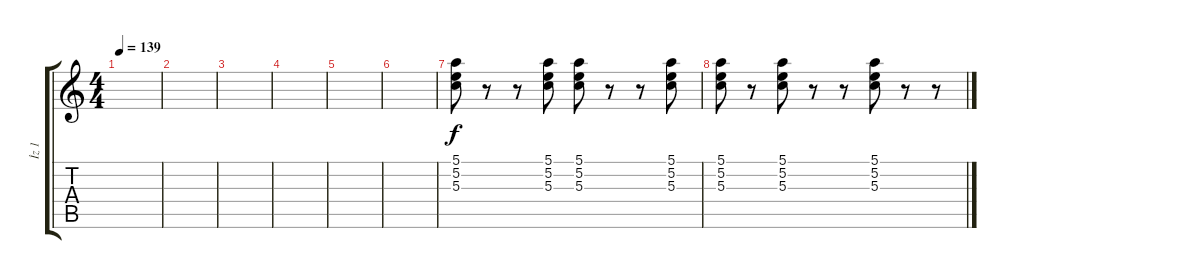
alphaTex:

\track ("İz 1" "İz 1") {instrument overdrivenguitar}
\staff {score tabs}
\tuning (E4 B3 G3 D3 A2 E2) {hide}
\ts (4 4)
\tempo 139
\clef g2
\ks c
|
|
|
|
|
|
(5.1 5.2 5.3).8{instrument overdrivenguitar} r.8 r.8 (5.1 5.2 5.3).8 (5.1 5.2 5.3).8 r.8 r.8 (5.1 5.2 5.3).8 |
(5.1 5.2 5.3).8 r.8 (5.1 5.2 5.3).8 r.8 r.8 (5.1 5.2 5.3).8 r.8 r.8
